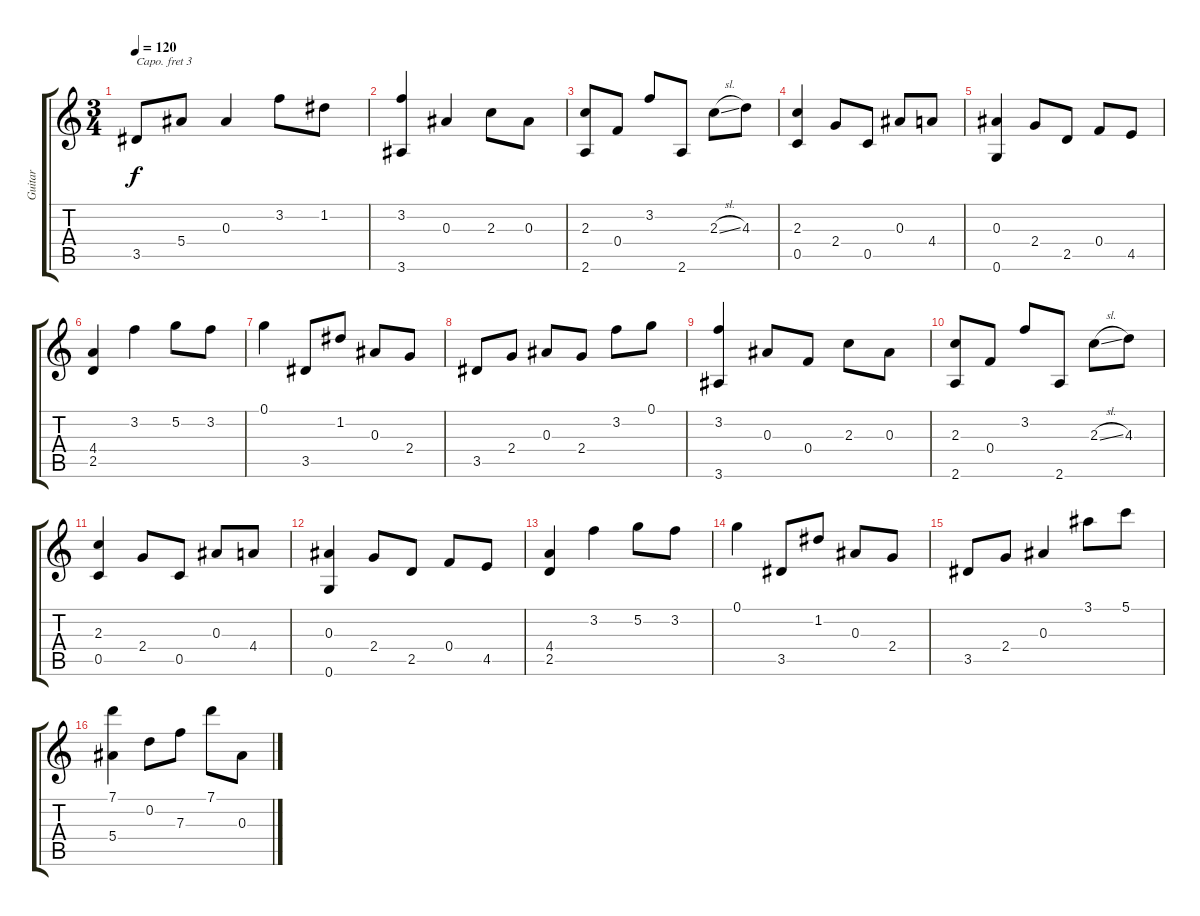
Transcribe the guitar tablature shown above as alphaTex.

\track ("Guitar" "Guitar") {instrument acousticguitarsteel}
\staff {score tabs}
\capo 3
\tuning (E4 B3 G3 D3 A2 E2) {hide}
\ts (3 4)
\tempo 120
\clef g2
\ks c
3.5.8{dy f} 5.4.8 0.3.4 3.2.8 1.2.8 |
(3.2 3.6).4 0.3.4 2.3.8 0.3.8 |
(2.3 2.6).8 0.4.8 3.2.8 2.6.8 2.3{sl}.8 4.3.8 |
(2.3 0.5).4 2.4.8 0.5.8 0.3.8 4.4.8 |
(0.3 0.6).4 2.4.8 2.5.8 0.4.8 4.5.8 |
(4.4 2.5).4 3.2.4 5.2.8 3.2.8 |
0.1.4 3.5.8 1.2.8 0.3.8 2.4.8 |
3.5.8 2.4.8 0.3.8 2.4.8 3.2.8 0.1.8 |
(3.2 3.6).4 0.3.8 0.4.8 2.3.8 0.3.8 |
(2.3 2.6).8 0.4.8 3.2.8 2.6.8 2.3{sl}.8 4.3.8 |
(2.3 0.5).4 2.4.8 0.5.8 0.3.8 4.4.8 |
(0.3 0.6).4 2.4.8 2.5.8 0.4.8 4.5.8 |
(4.4 2.5).4 3.2.4 5.2.8 3.2.8 |
0.1.4 3.5.8 1.2.8 0.3.8 2.4.8 |
3.5.8 2.4.8 0.3.4 3.1.8 5.1.8 |
(7.1 5.4).4 0.2.8 7.3.8 7.1.8 0.3.8
